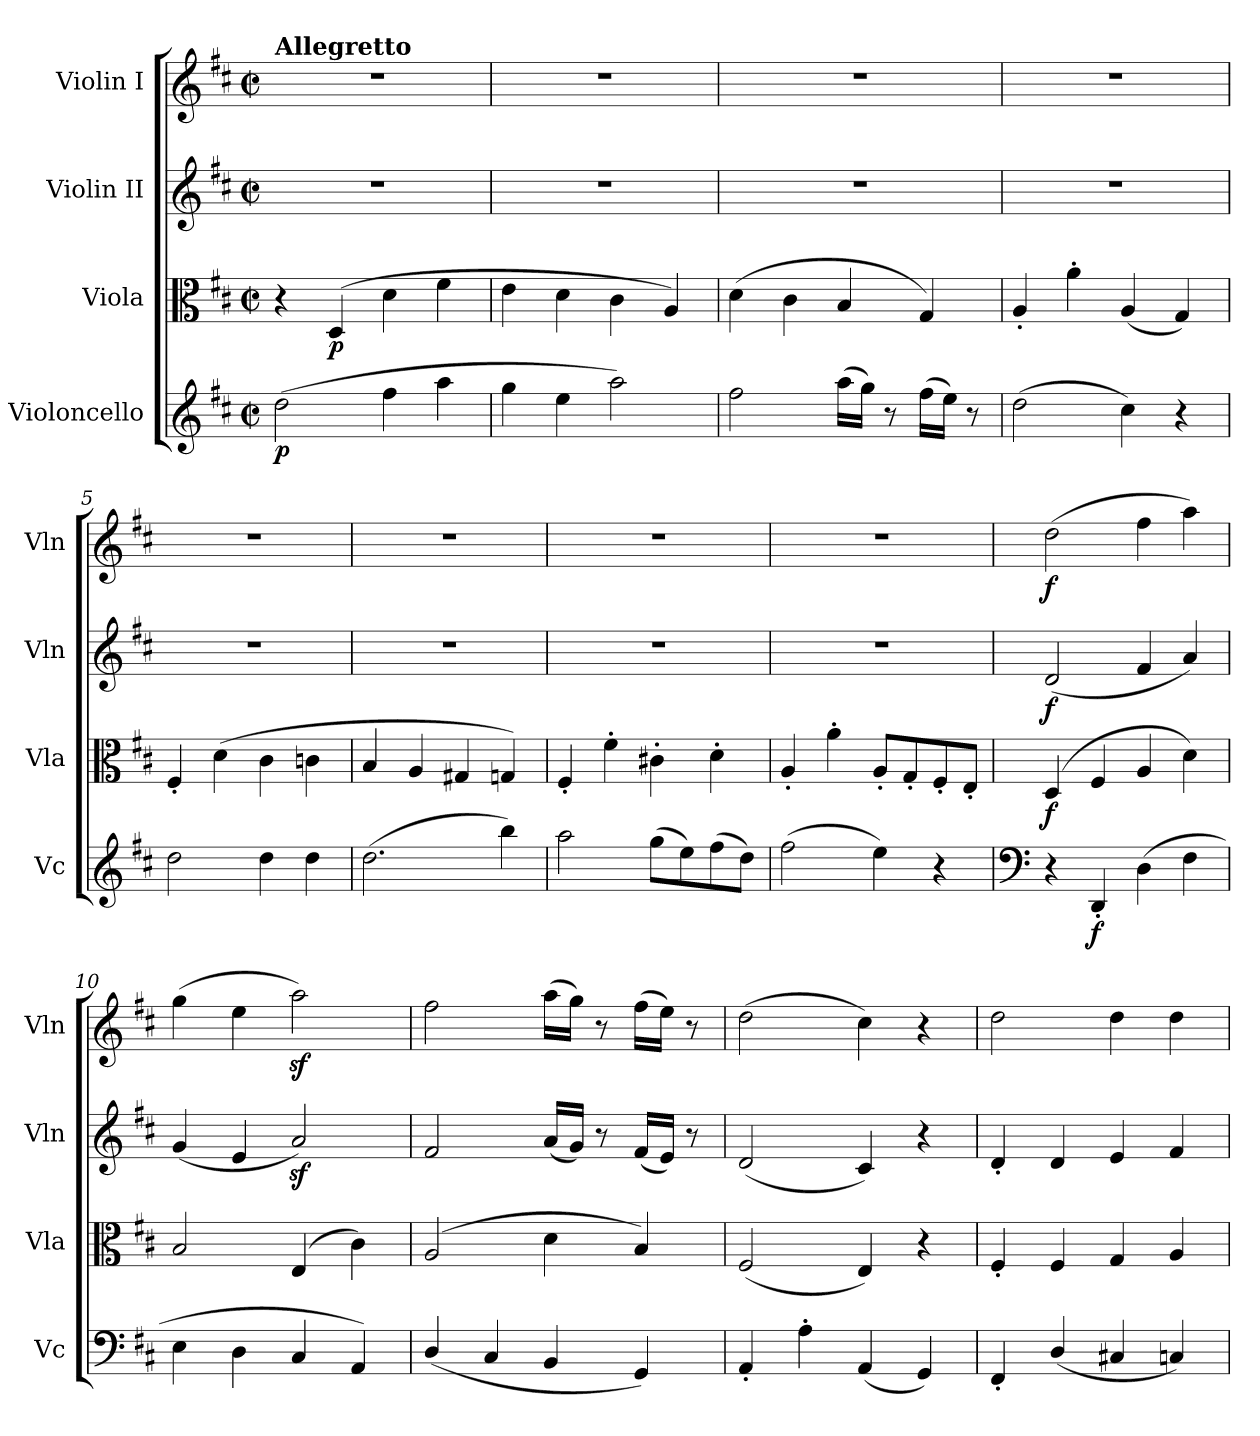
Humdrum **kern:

**kern	**dynam	**kern	**dynam	**kern	**dynam	**kern	**dynam
*part4	*part4	*part3	*part3	*part2	*part2	*part1	*part1
*staff4	*staff4	*staff3	*staff3	*staff2	*staff2	*staff1	*staff1
*I"Violoncello	*	*I"Viola	*	*I"Violin II	*	*I"Violin I	*
*I'Vc	*	*I'Vla	*	*I'Vln	*	*I'Vln	*
*clefG2	*	*clefC3	*	*clefG2	*	*clefG2	*
*k[f#c#]	*	*k[f#c#]	*	*k[f#c#]	*	*k[f#c#]	*
*M2/2	*	*M2/2	*	*M2/2	*	*M2/2	*
*met(c|)	*	*met(c|)	*	*met(c|)	*	*met(c|)	*
*MM160	*	*MM160	*	*MM160	*	*MM160	*
=1	=1	=1	=1	=1	=1	=1	=1
!	!	!	!	!	!	!LO:TX:B:t=Allegretto	!
!	!LO:DY:b	!	!	!	!	!	!
(>2dd\	p	4r	.	1r	.	1r	.
!	!	!	!LO:DY:b	!	!	!	!
.	.	(>4D/	p	.	.	.	.
4ff#\	.	4d\	.	.	.	.	.
4aa\	.	4f#\	.	.	.	.	.
=2	=2	=2	=2	=2	=2	=2	=2
4gg\	.	4e\	.	1r	.	1r	.
4ee\	.	4d\	.	.	.	.	.
!	!LO:DY:b	!	!	!	!	!	!
!	!LO:DY:n=1:b	!	!	!	!	!	!
2aa\)	other-dynamics fp	4c#\	.	.	.	.	.
.	.	4A/)	.	.	.	.	.
=3	=3	=3	=3	=3	=3	=3	=3
2ff#\	.	(>4d\	.	1r	.	1r	.
.	.	4c#\	.	.	.	.	.
(>16aa\LL	.	4B/	.	.	.	.	.
16gg\JJ)	.	.	.	.	.	.	.
8r	.	.	.	.	.	.	.
(>16ff#\LL	.	4G/)	.	.	.	.	.
16ee\JJ)	.	.	.	.	.	.	.
8r	.	.	.	.	.	.	.
=4	=4	=4	=4	=4	=4	=4	=4
(>2dd\	.	4A'/	.	1r	.	1r	.
.	.	4a'\	.	.	.	.	.
4cc#\)	.	(<4A/	.	.	.	.	.
4r	.	4G/)	.	.	.	.	.
=5	=5	=5	=5	=5	=5	=5	=5
2dd\	.	4F#'/	.	1r	.	1r	.
.	.	(>4d\	.	.	.	.	.
4dd\	.	4c#\	.	.	.	.	.
4dd\	.	4cn\	.	.	.	.	.
=6	=6	=6	=6	=6	=6	=6	=6
(>2.dd\	.	4B/	.	1r	.	1r	.
.	.	4A/	.	.	.	.	.
.	.	4G#X/	.	.	.	.	.
4bb\)	.	4Gn/)	.	.	.	.	.
!!LO:LB:g=z
=7	=7	=7	=7	=7	=7	=7	=7
2aa\	.	4F#'/	.	1r	.	1r	.
.	.	4f#'\	.	.	.	.	.
(>8gg\L	.	4c#X'\	.	.	.	.	.
8ee\)	.	.	.	.	.	.	.
(>8ff#\	.	4d'\	.	.	.	.	.
8dd\J)	.	.	.	.	.	.	.
=8	=8	=8	=8	=8	=8	=8	=8
(>2ff#\	.	4A'/	.	1r	.	1r	.
.	.	4a'\	.	.	.	.	.
4ee\)	.	8A'/L	.	.	.	.	.
.	.	8G'/	.	.	.	.	.
4r	.	8F#'/	.	.	.	.	.
.	.	8E'/J	.	.	.	.	.
=9	=9	=9	=9	=9	=9	=9	=9
*clefF4	*	*	*	*	*	*	*
!	!	!	!LO:DY:b	!	!LO:DY:b	!	!LO:DY:b
4r	.	(>4D/	f	(<2d/	f	(>2dd\	f
!	!LO:DY:b	!	!	!	!	!	!
4DD'/	f	4F#/	.	.	.	.	.
(>4D\	.	4A/	.	4f#/	.	4ff#\	.
4F#\	.	4d\)	.	4a/)	.	4aa\)	.
=10	=10	=10	=10	=10	=10	=10	=10
4E\	.	2B/	.	(<4g/	.	(>4gg\	.
4D\	.	.	.	4e/	.	4ee\	.
4C#/	.	(<4E/	.	2az</)	.	2aaz<\)	.
4AA/)	.	4c#\)	.	.	.	.	.
=11	=11	=11	=11	=11	=11	=11	=11
(<4D/	.	(>2A/	.	2f#/	.	2ff#\	.
4C#/	.	.	.	.	.	.	.
4BB/	.	4d\	.	(<16a/LL	.	(>16aa\LL	.
.	.	.	.	16g/JJ)	.	16gg\JJ)	.
.	.	.	.	8r	.	8r	.
4GG/)	.	4B/)	.	(<16f#/LL	.	(>16ff#\LL	.
.	.	.	.	16e/JJ)	.	16ee\JJ)	.
.	.	.	.	8r	.	8r	.
=12	=12	=12	=12	=12	=12	=12	=12
4AA'/	.	(<2F#/	.	(<2d/	.	(>2dd\	.
4A'\	.	.	.	.	.	.	.
(<4AA/	.	4E/)	.	4c#/)	.	4cc#\)	.
4GG/)	.	4r	.	4r	.	4r	.
=13	=13	=13	=13	=13	=13	=13	=13
4FF#'/	.	4F#'/	.	4d'/	.	2dd\	.
(<4D/	.	4F#/	.	4d/	.	.	.
4C#X/	.	4G/	.	4e/	.	4dd\	.
4Cn/)	.	4A/	.	4f#/	.	4dd\	.
=	=	=	=	=	=	=	=
*-	*-	*-	*-	*-	*-	*-	*-
